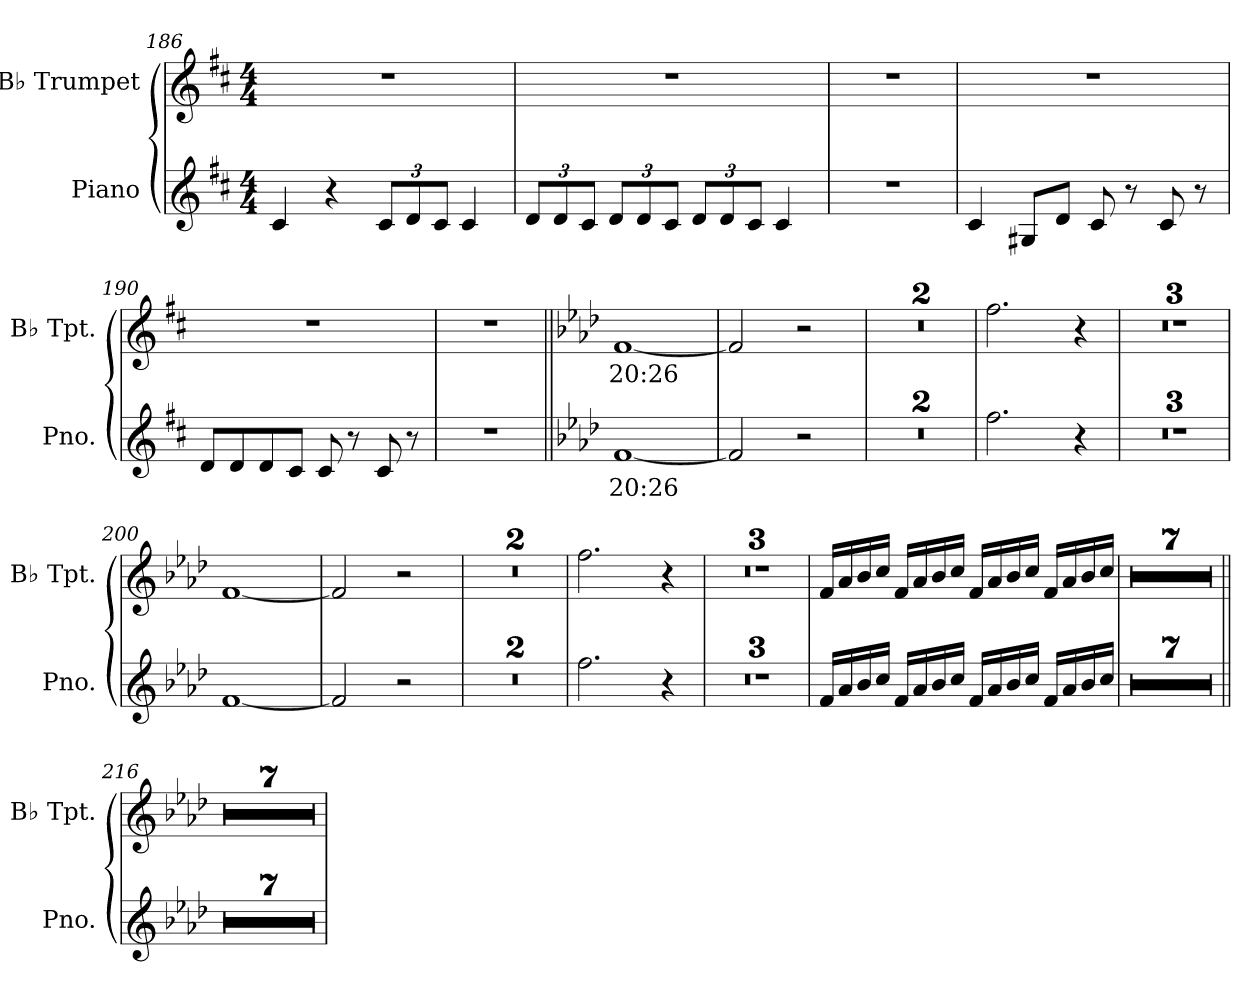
**kern	**text	**kern	**text
*part2	*part2	*part1	*part1
*staff2	*staff2	*staff1	*staff1
*I"Piano	*	*I"B♭ Trumpet	*
*I'Pno.	*	*I'B♭ Tpt.	*
*clefG2	*	*clefG2	*
*k[f#c#]	*	*k[f#c#]	*
*M4/4	*	*M4/4	*
=186	=186	=186	=186
4c#	.	1r	.
4r	.	.	.
*Xbrackettup	*	*	*
12c#L	.	.	.
12d	.	.	.
12c#J	.	.	.
4c#	.	.	.
=187	=187	=187	=187
12dL	.	1r	.
12d	.	.	.
12c#J	.	.	.
12dL	.	.	.
12d	.	.	.
12c#J	.	.	.
12dL	.	.	.
12d	.	.	.
12c#J	.	.	.
4c#	.	.	.
=188	=188	=188	=188
1r	.	1r	.
=189	=189	=189	=189
4c#	.	1r	.
8G#XL	.	.	.
8dJ	.	.	.
8c#	.	.	.
8r	.	.	.
8c#	.	.	.
8r	.	.	.
=190	=190	=190	=190
8dL	.	1r	.
8d	.	.	.
8d	.	.	.
8c#J	.	.	.
8c#	.	.	.
8r	.	.	.
8c#	.	.	.
8r	.	.	.
=191	=191	=191	=191
1r	.	1r	.
=192||	=192||	=192||	=192||
*k[b-e-a-d-]	*	*k[b-e-a-d-]	*
[1f	20:26	[1f!	20:26
=193	=193	=193	=193
2f]	.	2f!]	.
2r	.	2r	.
=194	=194	=194	=194
1r	.	1r	.
=195	=195	=195	=195
1r	.	1r	.
=196	=196	=196	=196
2.ff	.	2.ff!	.
4r	.	4r	.
=197	=197	=197	=197
1r	.	1r	.
=198	=198	=198	=198
1r	.	1r	.
=199	=199	=199	=199
1r	.	1r	.
=200	=200	=200	=200
[1f	.	[1f!	.
=201	=201	=201	=201
2f]	.	2f!]	.
2r	.	2r	.
=202	=202	=202	=202
1r	.	1r	.
=203	=203	=203	=203
1r	.	1r	.
=204	=204	=204	=204
2.ff	.	2.ff!	.
4r	.	4r	.
=205	=205	=205	=205
1r	.	1r	.
=206	=206	=206	=206
1r	.	1r	.
=207	=207	=207	=207
1r	.	1r	.
=208	=208	=208	=208
16fLL	.	16f!LL	.
16a-	.	16a-!	.
16b-	.	16b-!	.
16ccJJ	.	16cc!JJ	.
16fLL	.	16f!LL	.
16a-	.	16a-!	.
16b-	.	16b-!	.
16ccJJ	.	16cc!JJ	.
16fLL	.	16f!LL	.
16a-	.	16a-!	.
16b-	.	16b-!	.
16ccJJ	.	16cc!JJ	.
16fLL	.	16f!LL	.
16a-	.	16a-!	.
16b-	.	16b-!	.
16ccJJ	.	16cc!JJ	.
=209	=209	=209	=209
1r	.	1r	.
=210	=210	=210	=210
1r	.	1r	.
=211	=211	=211	=211
1r	.	1r	.
=212	=212	=212	=212
1r	.	1r	.
=213	=213	=213	=213
1r	.	1r	.
=214	=214	=214	=214
1r	.	1r	.
=215	=215	=215	=215
1r	.	1r	.
=216||	=216||	=216||	=216||
1r	.	1r	.
=217	=217	=217	=217
1r	.	1r	.
=218	=218	=218	=218
1r	.	1r	.
=219	=219	=219	=219
1r	.	1r	.
=220	=220	=220	=220
1r	.	1r	.
=221	=221	=221	=221
1r	.	1r	.
=222	=222	=222	=222
1r	.	1r	.
=	=	=	=
*-	*-	*-	*-
